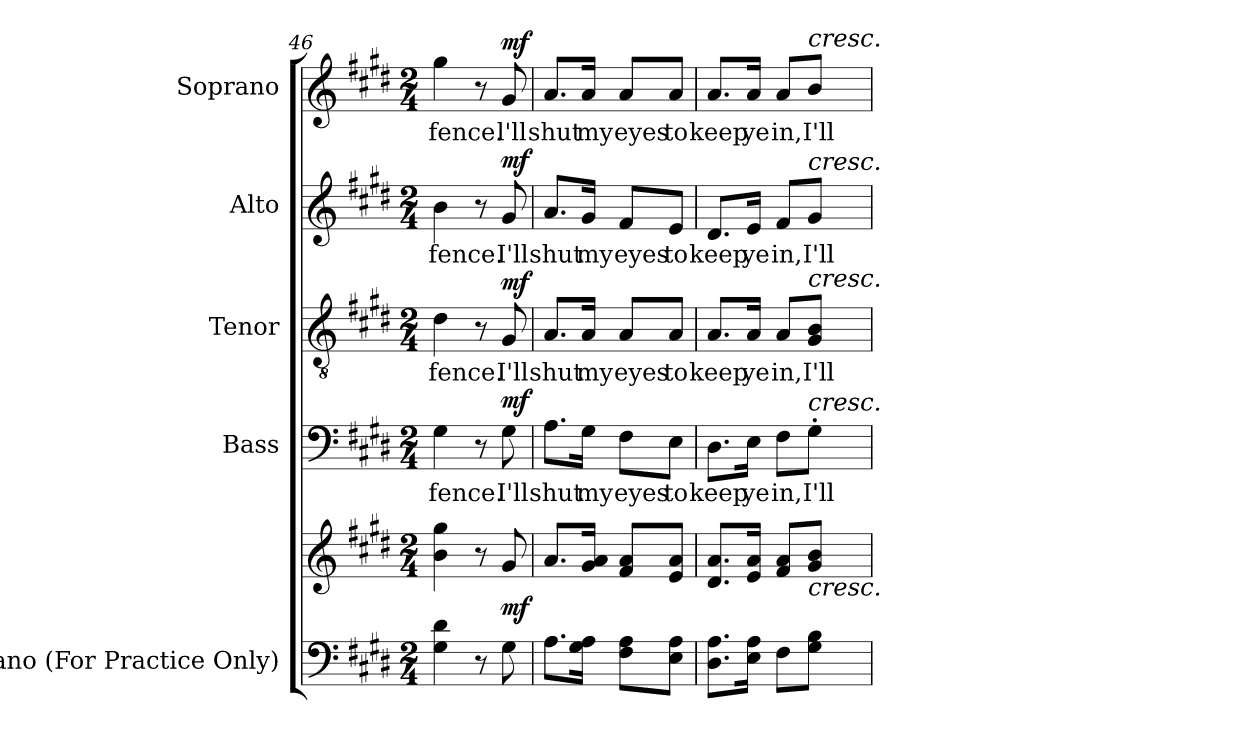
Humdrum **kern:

**kern	**kern	**dynam	**kern	**text	**dynam	**kern	**text	**dynam	**kern	**text	**dynam	**kern	**text	**dynam
*part5	*part5	*part5	*part4	*part4	*part4	*part3	*part3	*part3	*part2	*part2	*part2	*part1	*part1	*part1
*staff6	*staff5	*staff5/6	*staff4	*staff4	*staff4	*staff3	*staff3	*staff3	*staff2	*staff2	*staff2	*staff1	*staff1	*staff1
*I"Piano (For Practice Only)	*	*	*I"Bass	*	*	*I"Tenor	*	*	*I"Alto	*	*	*I"Soprano	*	*
*I'Pno.	*	*	*I'B.	*	*	*I'T.	*	*	*I'A.	*	*	*I'S.	*	*
*clefF4	*clefG2	*	*clefF4	*	*	*clefGv2	*	*	*clefG2	*	*	*clefG2	*	*
*	*	*	*	*	*	*ITrd7c12	*	*	*	*	*	*	*	*
*k[f#c#g#d#]	*k[f#c#g#d#]	*	*k[f#c#g#d#]	*	*	*k[f#c#g#d#]	*	*	*k[f#c#g#d#]	*	*	*k[f#c#g#d#]	*	*
*E:	*E:	*	*E:	*	*	*E:	*	*	*E:	*	*	*E:	*	*
*M2/4	*M2/4	*	*M2/4	*	*	*M2/4	*	*	*M2/4	*	*	*M2/4	*	*
=46	=46	=46	=46	=46	=46	=46	=46	=46	=46	=46	=46	=46	=46	=46
!	!	!	!	!LO:LY:b:color=#000000	!	!	!	!	!	!	!	!	!	!
!	!	!	!	!	!	!	!LO:LY:b:color=#000000	!	!	!	!	!	!	!
!	!	!	!	!	!	!	!	!	!	!LO:LY:b:color=#000000	!	!	!	!
!	!	!	!	!	!	!	!	!	!	!	!	!	!LO:LY:b:color=#000000	!
4G#i\ 4d#i	4bi\ 4gg#i	.	4G#i\	-fence.	.	4D#i\	-fence.	.	4bi\	-fence.	.	4gg#i\	-fence.	.
8r	8r	.	8r	.	.	8r	.	.	8r	.	.	8r	.	.
!	!	!	!	!LO:LY:b:color=#000000	!	!	!	!	!	!	!	!	!	!
!	!	!	!	!	!	!	!LO:LY:b:color=#000000	!	!	!	!	!	!	!
!	!	!	!	!	!	!	!	!	!	!LO:LY:b:color=#000000	!	!	!	!
!	!	!	!	!	!	!	!	!	!	!	!	!	!LO:LY:b:color=#000000	!
8G#i\	8g#i/	mf	8G#i\	I'll	mf	8GG#i/	I'll	mf	8g#i/	I'll	mf	8g#i/	l'll	mf
!!LO:LB:g=z
=47	=47	=47	=47	=47	=47	=47	=47	=47	=47	=47	=47	=47	=47	=47
!	!	!	!	!LO:LY:b:color=#000000	!	!	!	!	!	!	!	!	!	!
!	!	!	!	!	!	!	!LO:LY:b:color=#000000	!	!	!	!	!	!	!
!	!	!	!	!	!	!	!	!	!	!LO:LY:b:color=#000000	!	!	!	!
!	!	!	!	!	!	!	!	!	!	!	!	!	!LO:LY:b:color=#000000	!
8.Ai\L	8.ai/L	.	8.Ai\L	shut	.	8.AAi/L	shut	.	8.ai/L	shut	.	8.ai/L	shut	.
!	!	!	!	!LO:LY:b:color=#000000	!	!	!	!	!	!	!	!	!	!
!	!	!	!	!	!	!	!LO:LY:b:color=#000000	!	!	!	!	!	!	!
!	!	!	!	!	!	!	!	!	!	!LO:LY:b:color=#000000	!	!	!	!
!	!	!	!	!	!	!	!	!	!	!	!	!	!LO:LY:b:color=#000000	!
16G#i\ 16AiJk	16g#i/ 16aiJk	.	16G#i\Jk	my	.	16AAi/Jk	my	.	16g#i/Jk	my	.	16ai/Jk	my	.
!	!	!	!	!LO:LY:b:color=#000000	!	!	!	!	!	!	!	!	!	!
!	!	!	!	!	!	!	!LO:LY:b:color=#000000	!	!	!	!	!	!	!
!	!	!	!	!	!	!	!	!	!	!LO:LY:b:color=#000000	!	!	!	!
!	!	!	!	!	!	!	!	!	!	!	!	!	!LO:LY:b:color=#000000	!
8F#i\ 8AiL	8f#i/ 8aiL	.	8F#i\L	eyes	.	8AAi/L	eyes	.	8f#i/L	eyes	.	8ai/L	eyes	.
!	!	!	!	!LO:LY:b:color=#000000	!	!	!	!	!	!	!	!	!	!
!	!	!	!	!	!	!	!LO:LY:b:color=#000000	!	!	!	!	!	!	!
!	!	!	!	!	!	!	!	!	!	!LO:LY:b:color=#000000	!	!	!	!
!	!	!	!	!	!	!	!	!	!	!	!	!	!LO:LY:b:color=#000000	!
8Ei\ 8AiJ	8ei/ 8aiJ	.	8Ei\J	to	.	8AAi/J	to	.	8ei/J	to	.	8ai/J	to	.
=48	=48	=48	=48	=48	=48	=48	=48	=48	=48	=48	=48	=48	=48	=48
!	!	!	!	!LO:LY:b:color=#000000	!	!	!	!	!	!	!	!	!	!
!	!	!	!	!	!	!	!LO:LY:b:color=#000000	!	!	!	!	!	!	!
!	!	!	!	!	!	!	!	!	!	!LO:LY:b:color=#000000	!	!	!	!
!	!	!	!	!	!	!	!	!	!	!	!	!	!LO:LY:b:color=#000000	!
8.D#i\ 8.AiL	8.d#i/ 8.aiL	.	8.D#i\L	keep	.	8.AAi/L	keep	.	8.d#i/L	keep	.	8.ai/L	keep	.
!	!	!	!	!LO:LY:b:color=#000000	!	!	!	!	!	!	!	!	!	!
!	!	!	!	!	!	!	!LO:LY:b:color=#000000	!	!	!	!	!	!	!
!	!	!	!	!	!	!	!	!	!	!LO:LY:b:color=#000000	!	!	!	!
!	!	!	!	!	!	!	!	!	!	!	!	!	!LO:LY:b:color=#000000	!
16Ei\ 16AiJk	16ei/ 16aiJk	.	16Ei\Jk	ye	.	16AAi/Jk	ye	.	16ei/Jk	ye	.	16ai/Jk	ye	.
!	!	!	!	!LO:LY:b:color=#000000	!	!	!	!	!	!	!	!	!	!
!	!	!	!	!	!	!	!LO:LY:b:color=#000000	!	!	!	!	!	!	!
!	!	!	!	!	!	!	!	!	!	!LO:LY:b:color=#000000	!	!	!	!
!	!	!	!	!	!	!	!	!	!	!	!	!	!LO:LY:b:color=#000000	!
8F#i\L	8f#i/ 8aiL	.	8F#i\L	in,	.	8AAi/L	in,	.	8f#i/L	in,	.	8ai/L	in,	.
!	!	!	!	!LO:LY:b:color=#000000	!	!	!	!	!	!	!	!	!	!
!	!	!	!	!	!	!	!LO:LY:b:color=#000000	!	!	!	!	!	!	!
!	!	!	!	!	!	!	!	!	!	!LO:LY:b:color=#000000	!	!	!	!
!	!	!	!	!	!	!	!	!	!	!	!	!LO:TX:a:i:t=cresc.	!	!
!	!	!	!	!	!	!	!	!	!LO:TX:a:i:t=cresc.	!	!	!	!	!
!	!	!	!	!	!	!LO:TX:a:i:t=cresc.	!	!	!	!	!	!	!	!
!	!	!	!LO:TX:a:i:t=cresc.	!	!	!	!	!	!	!	!	!	!	!
!	!LO:TX:b:i:t=cresc.	!	!	!	!	!	!	!	!	!	!	!	!	!
!	!	!	!	!	!	!	!	!	!	!	!	!	!LO:LY:b:color=#000000	!
8G#i\ 8BiJ	8g#i/ 8biJ	.	8G#'i\J	I'll	.	8GG#i/ 8BBiJ	I'll	.	8g#i/J	I'll	.	8bi/J	I'll	.
=	=	=	=	=	=	=	=	=	=	=	=	=	=	=
*-	*-	*-	*-	*-	*-	*-	*-	*-	*-	*-	*-	*-	*-	*-
